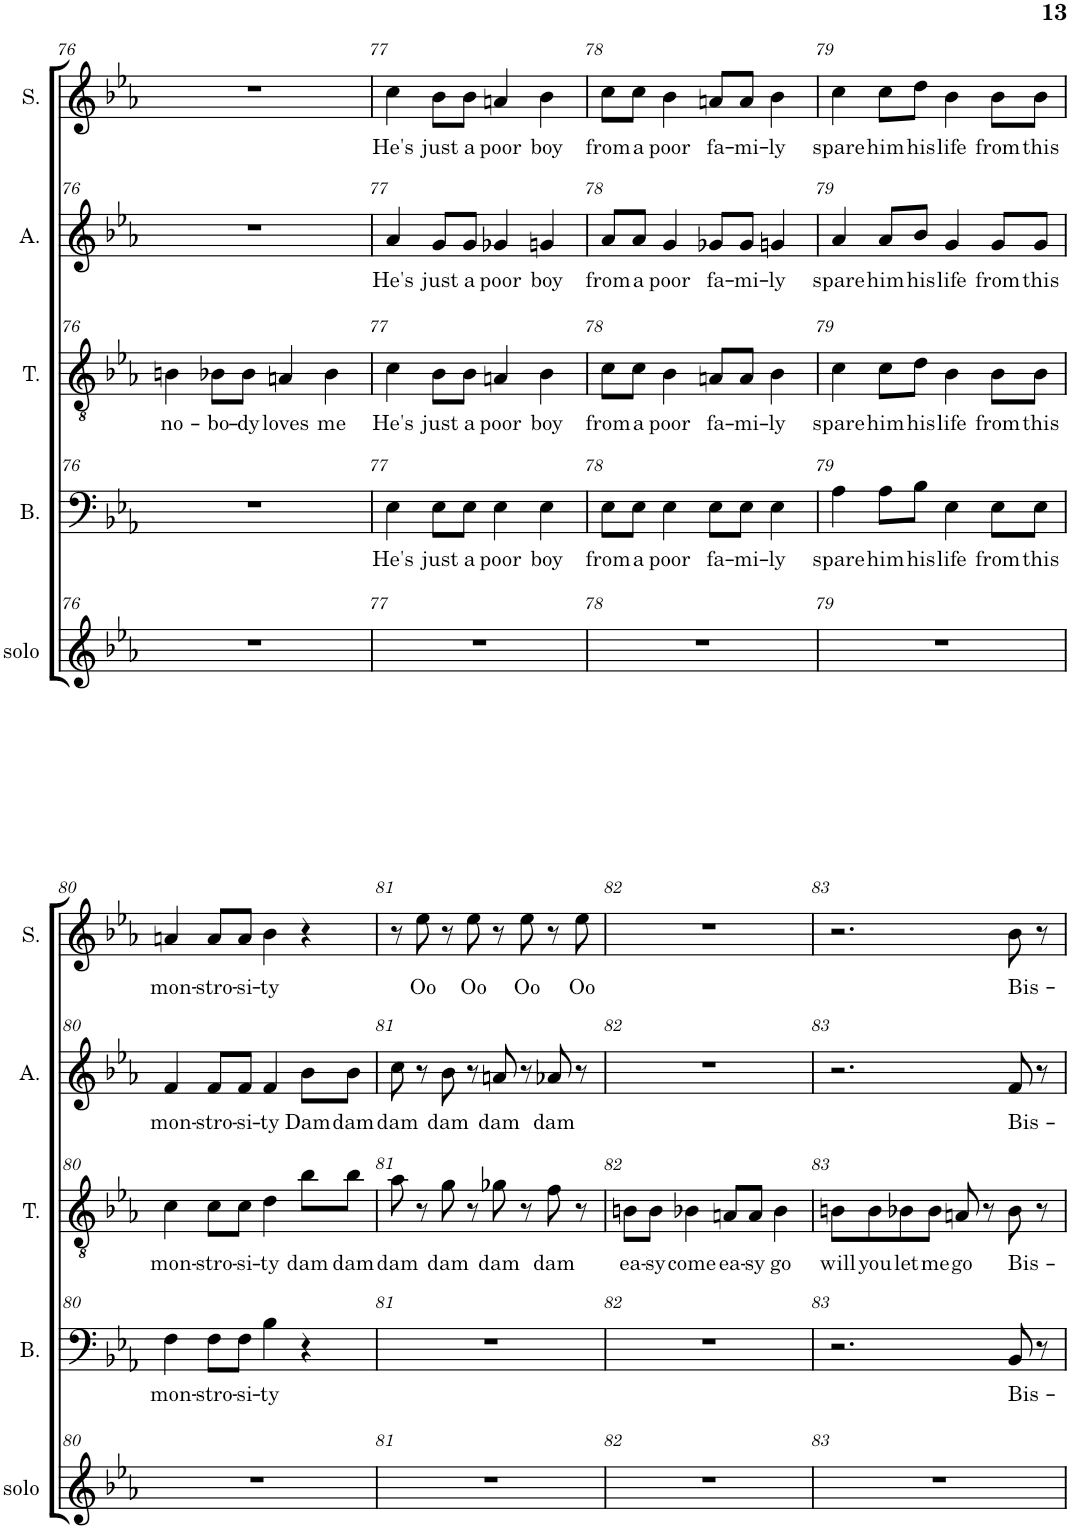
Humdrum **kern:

**kern	**kern	**text	**kern	**text	**kern	**text	**kern	**text
*part5	*part4	*part4	*part3	*part3	*part2	*part2	*part1	*part1
*staff5	*staff4	*staff4	*staff3	*staff3	*staff2	*staff2	*staff1	*staff1
*I"solo	*I"Bass	*	*I"Tenor	*	*I"Alto	*	*I"Soprano	*
*I'solo	*I'B.	*	*I'T.	*	*I'A.	*	*I'S.	*
!!LO:PB:g=z
*clefG2	*clefF4	*	*clefGv2	*	*clefG2	*	*clefG2	*
*k[b-e-a-]	*k[b-e-a-]	*	*k[b-e-a-]	*	*k[b-e-a-]	*	*k[b-e-a-]	*
*M4/4	*M4/4	*	*M4/4	*	*M4/4	*	*M4/4	*
=76	=76	=76	=76	=76	=76	=76	=76	=76
!	!	!	!	!LO:LY:b	!	!	!	!
1r	1r	.	4Bn\	no-	1r	.	1r	.
!	!	!	!	!LO:LY:b	!	!	!	!
.	.	.	8B-X\L	-bo-	.	.	.	.
!	!	!	!	!LO:LY:b	!	!	!	!
.	.	.	8B-\J	-dy	.	.	.	.
!	!	!	!	!LO:LY:b	!	!	!	!
.	.	.	4An/	loves	.	.	.	.
!	!	!	!	!LO:LY:b	!	!	!	!
.	.	.	4B-\	me	.	.	.	.
=77	=77	=77	=77	=77	=77	=77	=77	=77
!	!	!LO:LY:b	!	!LO:LY:b	!	!LO:LY:b	!	!LO:LY:b
1r	4E-\	He's	4c\	He's	4a-/	He's	4cc\	He's
!	!	!LO:LY:b	!	!LO:LY:b	!	!LO:LY:b	!	!LO:LY:b
.	8E-\L	just	8B-\L	just	8g/L	just	8b-\L	just
!	!	!LO:LY:b	!	!LO:LY:b	!	!LO:LY:b	!	!LO:LY:b
.	8E-\J	a	8B-\J	a	8g/J	a	8b-\J	a
!	!	!LO:LY:b	!	!LO:LY:b	!	!LO:LY:b	!	!LO:LY:b
.	4E-\	poor	4An/	poor	4g-X/	poor	4an/	poor
!	!	!LO:LY:b	!	!LO:LY:b	!	!LO:LY:b	!	!LO:LY:b
.	4E-\	boy	4B-\	boy	4gn/	boy	4b-\	boy
=78	=78	=78	=78	=78	=78	=78	=78	=78
!	!	!LO:LY:b	!	!LO:LY:b	!	!LO:LY:b	!	!LO:LY:b
1r	8E-\L	from	8c\L	from	8a-/L	from	8cc\L	from
!	!	!LO:LY:b	!	!LO:LY:b	!	!LO:LY:b	!	!LO:LY:b
.	8E-\J	a	8c\J	a	8a-/J	a	8cc\J	a
!	!	!LO:LY:b	!	!LO:LY:b	!	!LO:LY:b	!	!LO:LY:b
.	4E-\	poor	4B-\	poor	4g/	poor	4b-\	poor
!	!	!LO:LY:b	!	!LO:LY:b	!	!LO:LY:b	!	!LO:LY:b
.	8E-\L	fa-	8An/L	fa-	8g-X/L	fa-	8an/L	fa-
!	!	!LO:LY:b	!	!LO:LY:b	!	!LO:LY:b	!	!LO:LY:b
.	8E-\J	-mi-	8A/J	-mi-	8g-/J	-mi-	8a/J	-mi-
!	!	!LO:LY:b	!	!LO:LY:b	!	!LO:LY:b	!	!LO:LY:b
.	4E-\	-ly	4B-\	-ly	4gn/	-ly	4b-\	-ly
=79	=79	=79	=79	=79	=79	=79	=79	=79
!	!	!LO:LY:b	!	!LO:LY:b	!	!LO:LY:b	!	!LO:LY:b
1r	4A-\	spare	4c\	spare	4a-/	spare	4cc\	spare
!	!	!LO:LY:b	!	!LO:LY:b	!	!LO:LY:b	!	!LO:LY:b
.	8A-\L	him	8c\L	him	8a-/L	him	8cc\L	him
!	!	!LO:LY:b	!	!LO:LY:b	!	!LO:LY:b	!	!LO:LY:b
.	8B-\J	his	8d\J	his	8b-/J	his	8dd\J	his
!	!	!LO:LY:b	!	!LO:LY:b	!	!LO:LY:b	!	!LO:LY:b
.	4E-\	life	4B-\	life	4g/	life	4b-\	life
!	!	!LO:LY:b	!	!LO:LY:b	!	!LO:LY:b	!	!LO:LY:b
.	8E-\L	from	8B-\L	from	8g/L	from	8b-\L	from
!	!	!LO:LY:b	!	!LO:LY:b	!	!LO:LY:b	!	!LO:LY:b
.	8E-\J	this	8B-\J	this	8g/J	this	8b-\J	this
!!LO:LB:g=z
=80	=80	=80	=80	=80	=80	=80	=80	=80
!	!	!LO:LY:b	!	!LO:LY:b	!	!LO:LY:b	!	!LO:LY:b
1r	4F\	mon-	4c\	mon-	4f/	mon-	4an/	mon-
!	!	!LO:LY:b	!	!LO:LY:b	!	!LO:LY:b	!	!LO:LY:b
.	8F\L	-stro-	8c\L	-stro-	8f/L	-stro-	8a/L	-stro-
!	!	!LO:LY:b	!	!LO:LY:b	!	!LO:LY:b	!	!LO:LY:b
.	8F\J	-si-	8c\J	-si-	8f/J	-si-	8a/J	-si-
!	!	!LO:LY:b	!	!LO:LY:b	!	!LO:LY:b	!	!LO:LY:b
.	4B-\	-ty	4d\	-ty	4f/	-ty	4b-\	-ty
!	!	!	!	!LO:LY:b	!	!LO:LY:b	!	!
.	4r	.	8b-\L	dam	8b-\L	Dam	4r	.
!	!	!	!	!LO:LY:b	!	!LO:LY:b	!	!
.	.	.	8b-\J	dam	8b-\J	dam	.	.
=81	=81	=81	=81	=81	=81	=81	=81	=81
!	!	!	!	!LO:LY:b	!	!LO:LY:b	!	!
1r	1r	.	8a-\	dam	8cc\	dam	8r	.
!	!	!	!	!	!	!	!	!LO:LY:b
.	.	.	8r	.	8r	.	8ee-\	Oo
!	!	!	!	!LO:LY:b	!	!LO:LY:b	!	!
.	.	.	8g\	dam	8b-\	dam	8r	.
!	!	!	!	!	!	!	!	!LO:LY:b
.	.	.	8r	.	8r	.	8ee-\	Oo
!	!	!	!	!LO:LY:b	!	!LO:LY:b	!	!
.	.	.	8g-X\	dam	8an/	dam	8r	.
!	!	!	!	!	!	!	!	!LO:LY:b
.	.	.	8r	.	8r	.	8ee-\	Oo
!	!	!	!	!LO:LY:b	!	!LO:LY:b	!	!
.	.	.	8f\	dam	8a-X/	dam	8r	.
!	!	!	!	!	!	!	!	!LO:LY:b
.	.	.	8r	.	8r	.	8ee-\	Oo
=82	=82	=82	=82	=82	=82	=82	=82	=82
!	!	!	!	!LO:LY:b	!	!	!	!
1r	1r	.	8Bn\L	ea-	1r	.	1r	.
!	!	!	!	!LO:LY:b	!	!	!	!
.	.	.	8B\J	-sy	.	.	.	.
!	!	!	!	!LO:LY:b	!	!	!	!
.	.	.	4B-X\	come	.	.	.	.
!	!	!	!	!LO:LY:b	!	!	!	!
.	.	.	8An/L	ea-	.	.	.	.
!	!	!	!	!LO:LY:b	!	!	!	!
.	.	.	8A/J	sy	.	.	.	.
!	!	!	!	!LO:LY:b	!	!	!	!
.	.	.	4B-\	go	.	.	.	.
=83	=83	=83	=83	=83	=83	=83	=83	=83
!	!	!	!	!LO:LY:b	!	!	!	!
1r	2.r	.	8Bn\L	will	2.r	.	2.r	.
!	!	!	!	!LO:LY:b	!	!	!	!
.	.	.	8B\	you	.	.	.	.
!	!	!	!	!LO:LY:b	!	!	!	!
.	.	.	8B-X\	let	.	.	.	.
!	!	!	!	!LO:LY:b	!	!	!	!
.	.	.	8B-\J	me	.	.	.	.
!	!	!	!	!LO:LY:b	!	!	!	!
.	.	.	8An/	go	.	.	.	.
.	.	.	8r	.	.	.	.	.
!	!	!LO:LY:b	!	!LO:LY:b	!	!LO:LY:b	!	!LO:LY:b
.	8BB-/	Bis-	8B-\	Bis-	8f/	Bis-	8b-\	Bis-
.	8r	.	8r	.	8r	.	8r	.
=	=	=	=	=	=	=	=	=
*-	*-	*-	*-	*-	*-	*-	*-	*-
